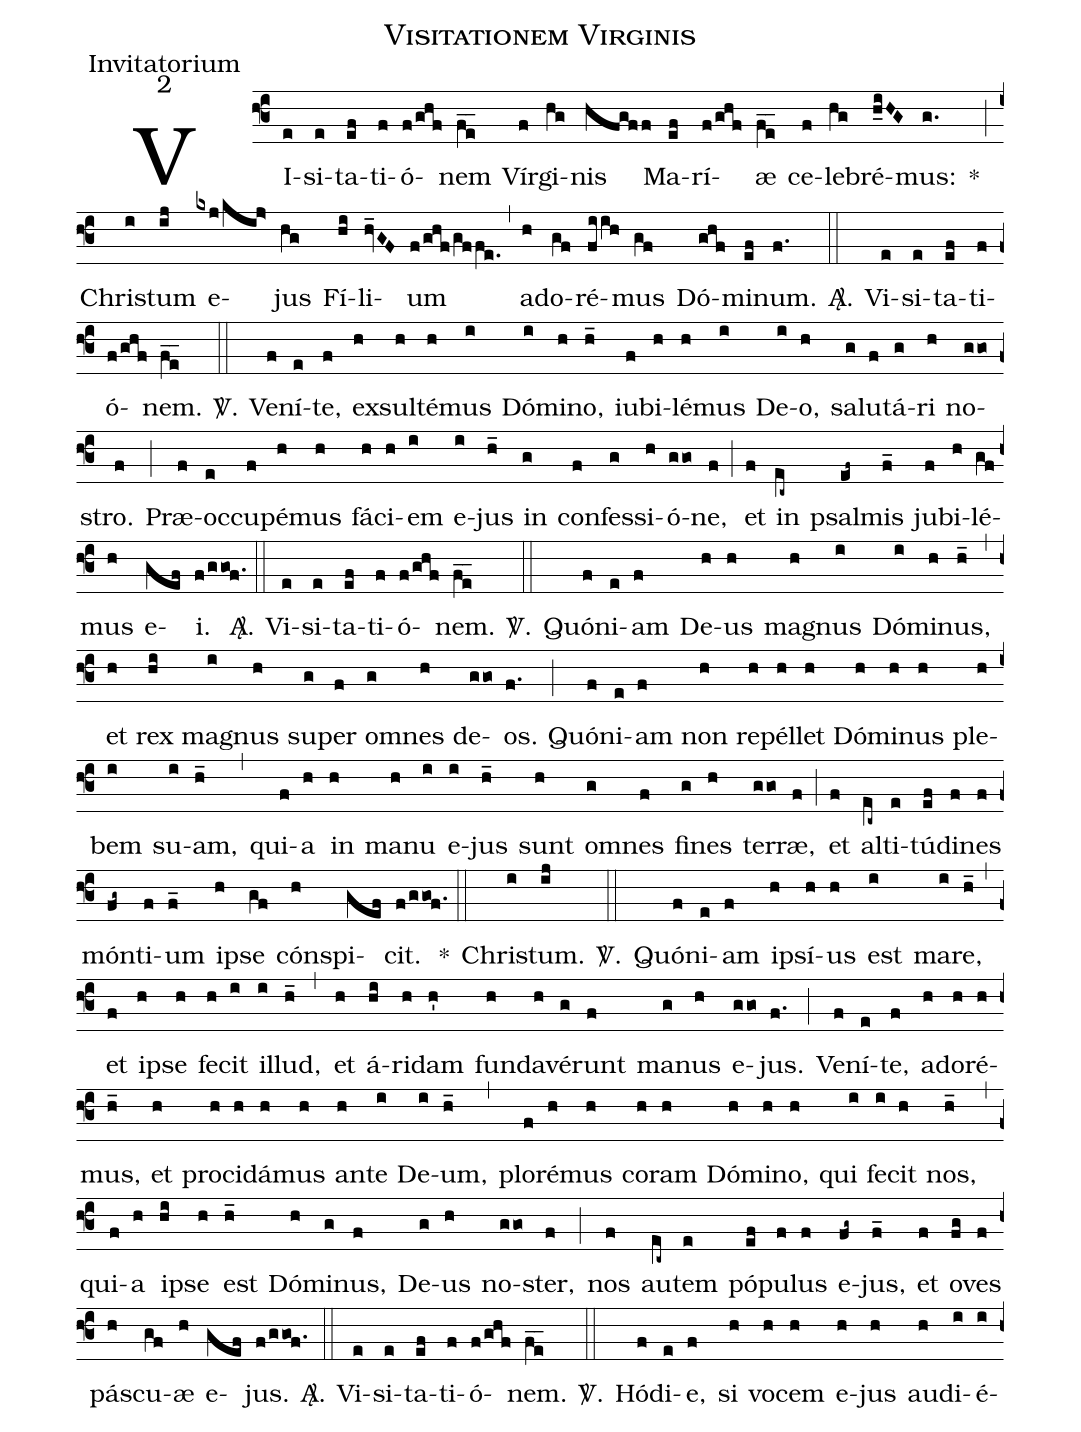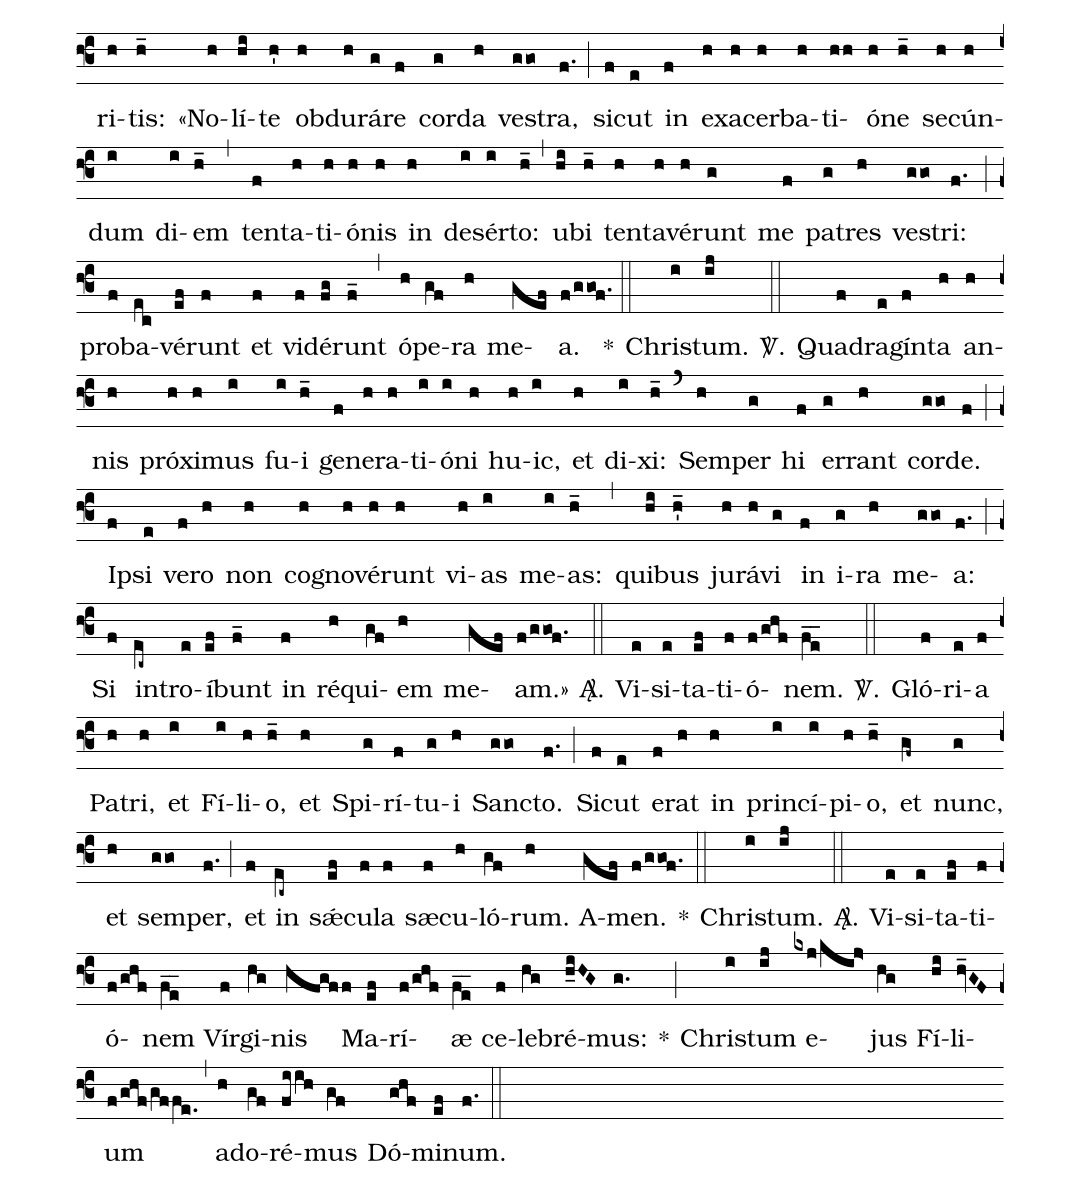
name:  Visitationem Virginis;
office-part: Invitatorium;
mode: 2;
%%
(f3)
VI(e)si(e)ta(ef)ti(f)ó(f/ghf)nem(fe__) Vír(f)gi(hg)nis(hfgff) Ma(ef)rí(f/ghf)æ(fe__) ce(f)le(hg)bré(h_iHG)mus:(g.) *(;)
Chri(i)stum(ij) e(kxj/kij>)jus(hg) Fí(hi)li(hv_GF)um(f/ghf/gffe.) (,)
ad(h)o(gf)ré(fiih)mus(gf) Dó(ghf)mi(ef)num.(f.) <sp>A/</sp>.(::)

Vi(e)si(e)ta(ef)ti(f)ó(f/ghf)nem.(fe__) <sp>V/</sp>.(::)

Ve(f)ní(e)te,(f) ex(h)sul(h)té(h)mus(i) Dó(i)mi(h)no,(h_)
iu(f)bi(h)lé(h)mus(i) De(i)o,(h) sa(g)lu(f)tá(g)ri(h) no(ggo)stro.(f) (;)
Præ(f)oc(e)cu(f)pé(h)mus(h) fá(h)ci(h)em(i) e(i)jus(h_)
in(g) con(f)fes(g)si(h)ó(ggo)ne,(f) (;)
et(f) in(ec~) psal(ef~)mis(f_) ju(f)bi(h)lé(gf)mus(h) e(gef)i.(f/ggof.) <sp>A/</sp>.(::)

Vi(e)si(e)ta(ef)ti(f)ó(f/ghf)nem.(fe__) <sp>V/</sp>.(::)

Quó(f)ni(e)am(f) De(h)us(h) ma(h)gnus(i) Dó(i)mi(h)nus,(h_) (,)
et(h) rex(hi) ma(i)gnus(h) su(g)per(f) om(g)nes(h) de(ggo)os.(f.) (;)
Quó(f)ni(e)am(f) non(h) re(h)pél(h)let(h) Dó(h)mi(h)nus(h) ple(h)bem(i) su(i)am,(h_) (,)
qui(f)a(h) in(h) ma(h)nu(i) e(i)jus(h_)
sunt(h) om(g)nes(f) fi(g)nes(h) ter(ggo)ræ,(f) (;)
et(f) al(ec~)ti(e)tú(ef)di(f)nes(f) món(fg~)ti(f)um(f_)
i(h)pse(gf) cón(h)spi(gef)cit.(f/ggof.) *(::)

Chri(i)stum.(ij) <sp>V/</sp>.(::)

Quó(f)ni(e)am(f) i(h)psí(h)us(h) est(i) ma(i)re,(h_) (,)
et(f) i(h)pse(h) fe(h)cit(i) il(i)lud,(h_) (,)
et(h) á(hi)ri(h)dam(h') fun(h)da(h)vé(g)runt(f) ma(g)nus(h) e(ggo)jus.(f.) (;)
Ve(f)ní(e)te,(f) a(h)do(h)ré(h)mus,(h_) et(h) pro(h)ci(h)dá(h)mus(h) an(h)te(i) De(i)um,(h_) (,)
plo(f)ré(h)mus(h) co(h)ram(h) Dó(h)mi(h)no,(h) qui(i) fe(i)cit(h) nos,(h_) (,)
qui(f)a(h) i(hi)pse(h) est(h_) Dó(h)mi(g)nus,(f) De(g)us(h) no(ggo)ster,(f) (;)
nos(f) au(ec~)tem(e) pó(ef)pu(f)lus(f) e(fg~)jus,(f_)
et(f) o(fg)ves(f) pá(h)scu(gf)æ(h) e(gef)jus.(f/ggof.) <sp>A/</sp>.(::)

Vi(e)si(e)ta(ef)ti(f)ó(f/ghf)nem.(fe__) <sp>V/</sp>.(::)

Hó(f)di(e)e,(f) si(h) vo(h)cem(h) e(h)jus(h) au(h)di(i)é(i)ri(h)tis:(h_)
«No(h)lí(hi)te(h') ob(h)du(h)rá(g)re(f) cor(g)da(h) ve(ggo)stra,(f.) (;)
si(f)cut(e) in(f) e(h)xa(h)cer(h)ba(h)ti(hh)ó(h)ne(h_) se(h)cún(h)dum(i) di(i)em(h_) (,)
ten(f)ta(h)ti(h)ó(h)nis(h) in(h) de(i)sér(i)to:(h_) (,)
u(hi)bi(h_) ten(h)ta(h)vé(h)runt(g) me(f) pa(g)tres(h) ve(ggo)stri:(f.) (;)
pro(f)ba(ec)vé(ef)runt(f) et(f) vi(f)dé(fg)runt(f_) (,)
ó(h)pe(gf)ra(h) me(gef)a.(f/ggof.) *(::)

Chri(i)stum.(ij) <sp>V/</sp>.(::)

Qua(f)dra(e)gín(f)ta(h) an(h)nis(h) pró(h)xi(h)mus(i) fu(i)i(h_)
ge(f)ne(h)ra(h)ti(i)ó(i)ni(h) hu(h)ic,(i)
et(h) di(i)xi:(h_) (`)
Sem(h)per(g) hi(f) er(g)rant(h) cor(ggo)de.(f) (;)
I(f)psi(e) ve(f)ro(h) non(h) co(h)gno(h)vé(h)runt(h) vi(h)as(i) me(i)as:(h_) (,)
qui(hi)bus(h_') ju(h)rá(h)vi(g) in(f) i(g)ra(h) me(ggo)a:(f.) (;)
Si(f) in(ec~)tro(e)í(ef)bunt(f_)
in(f) ré(h)qui(gf)em(h) me(gef)am.»(f/ggof.) <sp>A/</sp>.(::)

Vi(e)si(e)ta(ef)ti(f)ó(f/ghf)nem.(fe__) <sp>V/</sp>.(::)

Gló(f)ri(e)a(f) Pa(h)tri,(h) et(i) Fí(i)li(h)o,(h_)
et(h) Spi(g)rí(f)tu(g)i(h) San(ggo)cto.(f.) (;)
Si(f)cut(e) e(f)rat(h) in(h) prin(i)cí(i)pi(h)o,(h_)
et(gf~) nunc,(g) et(h) sem(ggo)per,(f.) (;)
et(f) in(ec~) sǽ(ef)cu(f)la(f) sæ(f)cu(h)ló(gf)rum.(h) A(gef)men.(f/ggof.) *(::)

Chri(i)stum.(ij) <sp>A/</sp>.(::)

Vi(e)si(e)ta(ef)ti(f)ó(f/ghf)nem(fe__) Vír(f)gi(hg)nis(hfgff) Ma(ef)rí(f/ghf)æ(fe__) ce(f)le(hg)bré(h_iHG)mus:(g.) *(;)
Chri(i)stum(ij) e(kxj/kij>)jus(hg) Fí(hi)li(hv_GF)um(f/ghf/gffe.) (,)
ad(h)o(gf)ré(fiih)mus(gf) Dó(ghf)mi(ef)num.(f.) (::)
